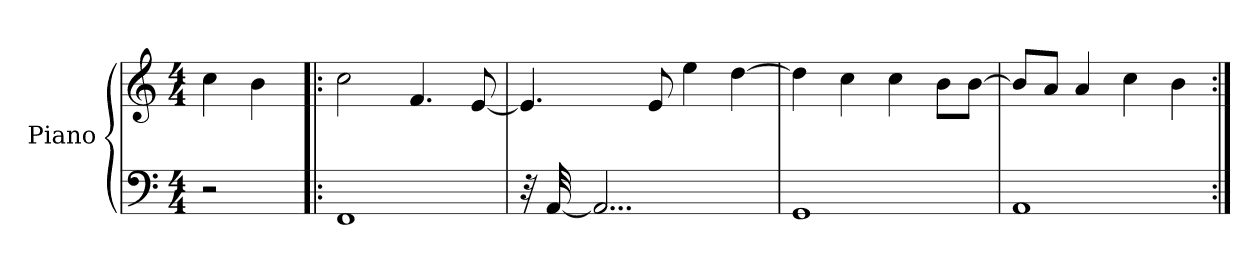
**kern	**kern
*part1	*part1
*staff2	*staff1
*I"Piano	*
*I'Pno.	*
*clefF4	*clefG2
*k[]	*k[]
*M4/4	*M4/4
=	=
2r	4cc\
.	4b\
=1!|:	=1!|:
1FF	2cc\
.	4.f/
.	[8e/
=2	=2
32r	4.e/]
[32AA/	.
2...AA/]	.
.	8e/
.	4ee\
.	[4dd\
=3	=3
1GG	4dd\]
.	4cc\
.	4cc\
.	8b\L
.	[8b\J
=4	=4
1AA	8b/L]
.	8a/J
.	4a/
.	4cc\
.	4b\
=:|!	=:|!
*-	*-
